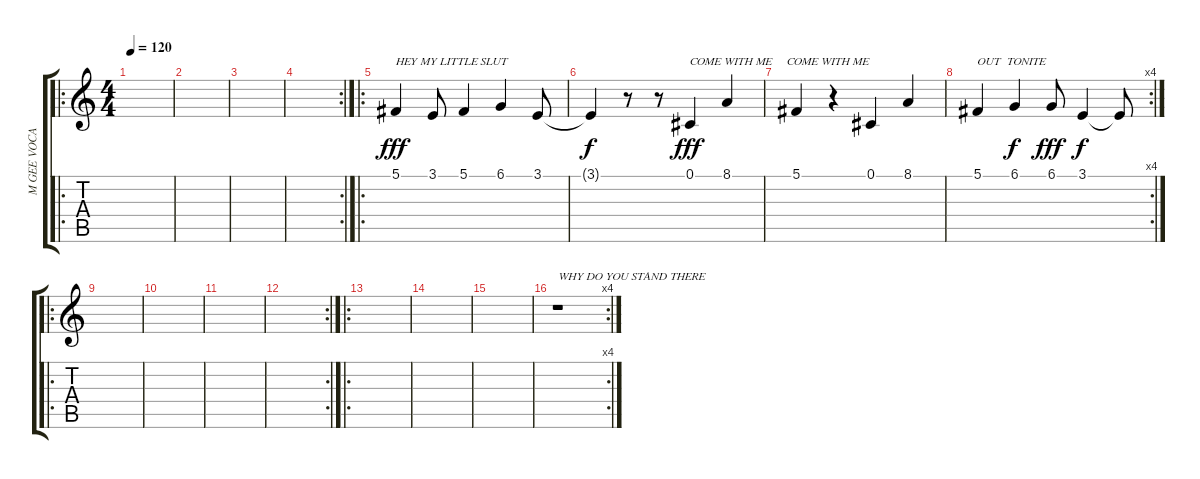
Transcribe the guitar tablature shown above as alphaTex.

\track ("M GEE VOCAL" "M GEE VOCA") {instrument lead6voice}
\staff {score tabs}
\tuning (Db4 Ab3 E3 B2 Gb2 B1) {hide}
\ro
\ts (4 4)
\tempo 120
\clef g2
\ks c
|
|
|
\rc 2
|
\ro
5.1.4{txt "HEY MY LITTLE SLUT" dy fff} 3.1.8 5.1.4 6.1.4 3.1.8 |
3.1{t}.4{dy f} r.8 r.8 0.1.4{txt "COME WITH ME     COME WITH ME" dy fff} 8.1.4 |
5.1.4 r.4 0.1.4 8.1.4 |
\rc 4
5.1.4{txt "OUT  TONITE"} 6.1.4{dy f} 6.1.8{dy fff} 3.1.4{dy f} 3.1{t}.8 |
\ro
|
|
|
\rc 2
|
\ro
|
|
|
\rc 4
r.1{txt "WHY DO YOU STAND THERE"}
